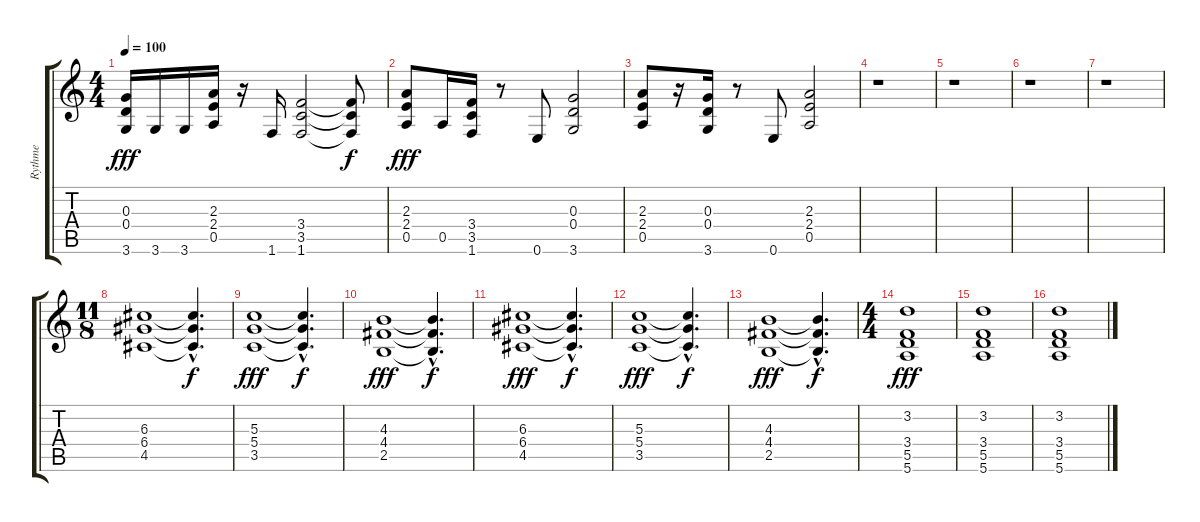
\track ("Rythme" "Rythme") {instrument distortionguitar}
\staff {score tabs}
\tuning (E4 B3 G3 D3 A2 E2) {hide}
\ts (4 4)
\tempo 100
\clef g2
\ks c
(0.3 0.4 3.6).16{dy fff} 3.6.16 3.6.16 (2.3 2.4 0.5).16 r.16 1.6.16 (3.4 3.5 1.6).2 (3.4{t} 3.5{t} 1.6{t}).8{dy f} |
(2.3 2.4 0.5).8{dy fff} 0.5.16 (3.4 3.5 1.6).16 r.8 0.6.8 (0.3 0.4 3.6).2 |
(2.3 2.4 0.5).8 r.16 (0.3 0.4 3.6).16 r.8 0.6.8 (2.3 2.4 0.5).2 |
r.1 |
r.1 |
r.1 |
r.1 |
\ts (11 8)
(6.3 6.4 4.5).1 (6.3{hac t} 6.4{hac t} 4.5{hac t}).4{d dy f} |
(5.3 5.4 3.5).1{dy fff} (5.3{hac t} 5.4{hac t} 3.5{hac t}).4{d dy f} |
(4.3 4.4 2.5).1{dy fff} (4.3{hac t} 4.4{hac t} 2.5{hac t}).4{d dy f} |
(6.3 6.4 4.5).1{dy fff} (6.3{hac t} 6.4{hac t} 4.5{hac t}).4{d dy f} |
(5.3 5.4 3.5).1{dy fff} (5.3{hac t} 5.4{hac t} 3.5{hac t}).4{d dy f} |
(4.3 4.4 2.5).1{dy fff} (4.3{hac t} 4.4{hac t} 2.5{hac t}).4{d dy f} |
\ts (4 4)
(3.2 3.4 5.5 5.6).1{dy fff} |
(3.2 3.4 5.5 5.6).1 |
(3.2 3.4 5.5 5.6).1
